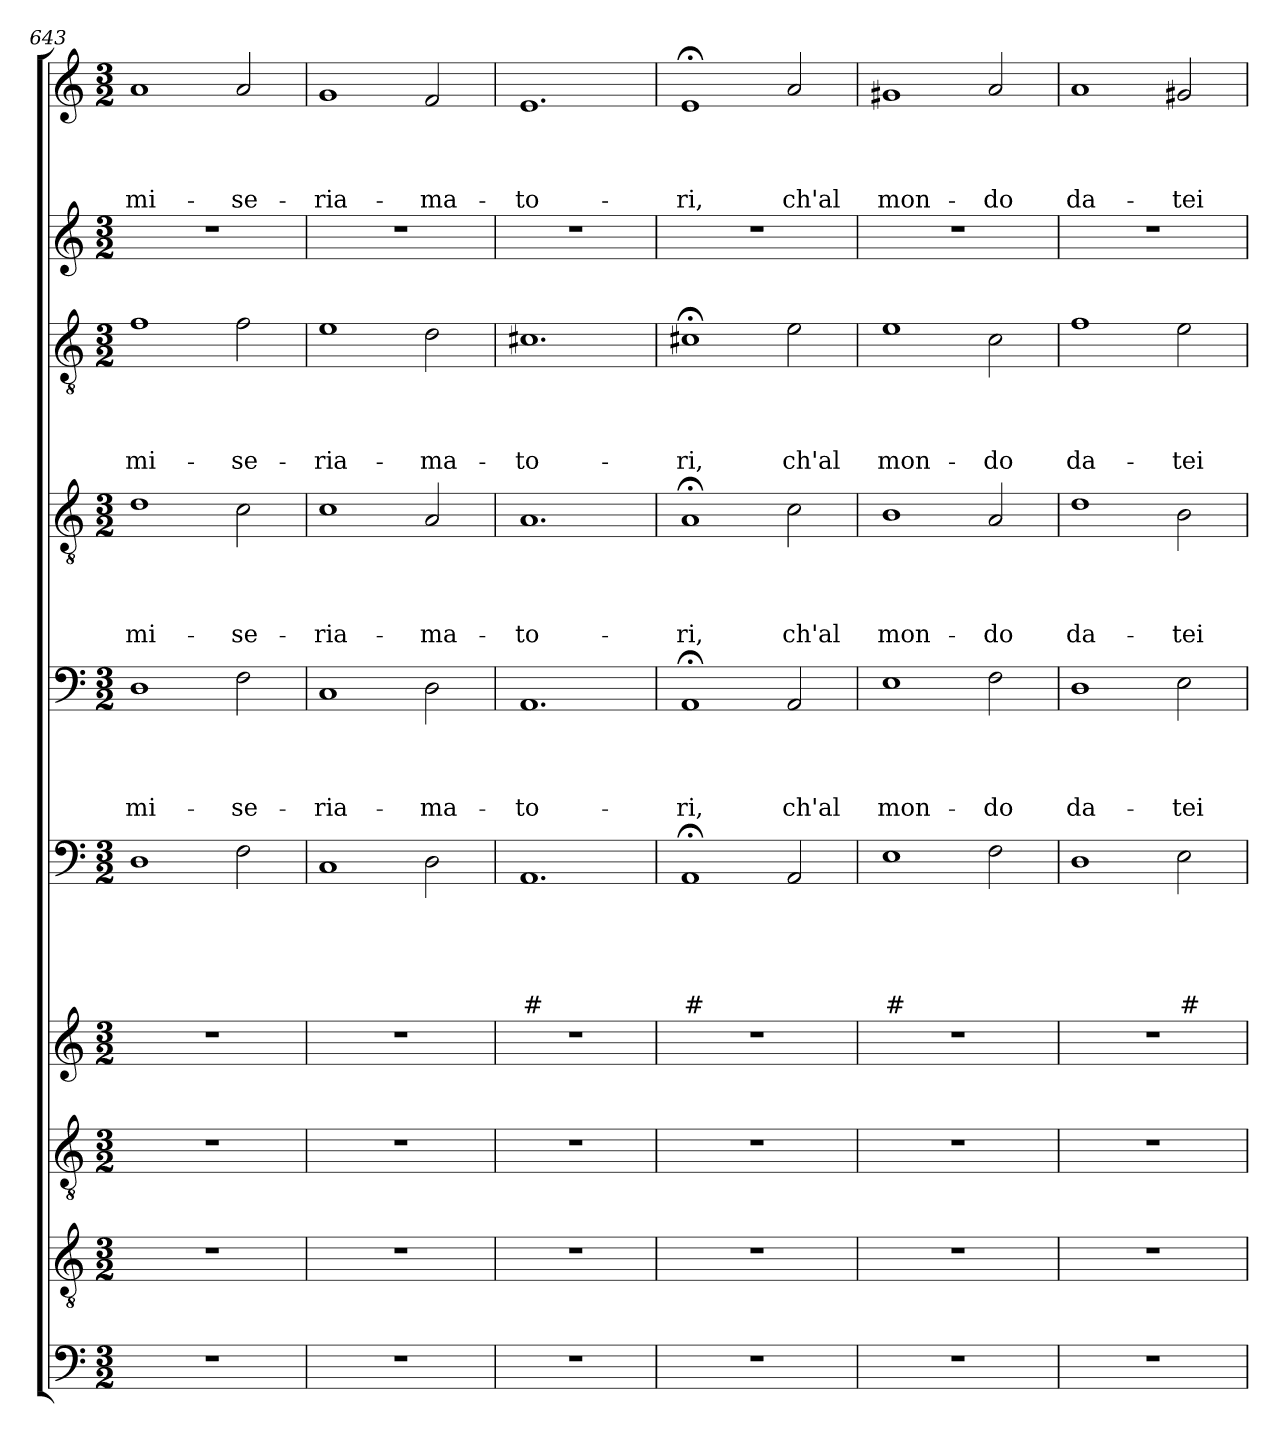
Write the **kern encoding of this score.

**kern	**kern	**kern	**kern	**kern	**text	**text	**text	**text	**text	**kern	**text	**text	**text	**text	**kern	**text	**text	**text	**text	**kern	**text	**text	**text	**text	**kern	**kern	**text	**text	**text	**text
*part10	*part9	*part8	*part7	*part6	*part6	*part6	*part6	*part6	*part6	*part5	*part5	*part5	*part5	*part5	*part4	*part4	*part4	*part4	*part4	*part3	*part3	*part3	*part3	*part3	*part2	*part1	*part1	*part1	*part1	*part1
*staff10	*staff9	*staff8	*staff7	*staff6	*staff6	*staff6	*staff6	*staff6	*staff6	*staff5	*staff5	*staff5	*staff5	*staff5	*staff4	*staff4	*staff4	*staff4	*staff4	*staff3	*staff3	*staff3	*staff3	*staff3	*staff2	*staff1	*staff1	*staff1	*staff1	*staff1
*clefF4	*clefGv2	*clefGv2	*clefG2	*clefF4	*	*	*	*	*	*clefF4	*	*	*	*	*clefGv2	*	*	*	*	*clefGv2	*	*	*	*	*clefG2	*clefG2	*	*	*	*
*k[]	*k[]	*k[]	*k[]	*k[]	*	*	*	*	*	*k[]	*	*	*	*	*k[]	*	*	*	*	*k[]	*	*	*	*	*k[]	*k[]	*	*	*	*
*C:	*C:	*C:	*C:	*C:	*	*	*	*	*	*C:	*	*	*	*	*C:	*	*	*	*	*C:	*	*	*	*	*C:	*C:	*	*	*	*
*M3/2	*M3/2	*M3/2	*M3/2	*M3/2	*	*	*	*	*	*M3/2	*	*	*	*	*M3/2	*	*	*	*	*M3/2	*	*	*	*	*M3/2	*M3/2	*	*	*	*
=643	=643	=643	=643	=643	=643	=643	=643	=643	=643	=643	=643	=643	=643	=643	=643	=643	=643	=643	=643	=643	=643	=643	=643	=643	=643	=643	=643	=643	=643	=643
1.r	1.r	1.r	1.r	1D	.	.	.	.	.	1D	.	.	.	mi-	1d	.	.	.	mi-	1f	.	.	.	mi-	1.r	1a	.	.	.	mi-
.	.	.	.	2F\	.	.	.	.	.	2F\	.	.	.	-se-	2c\	.	.	.	-se-	2f\	.	.	.	-se-	.	2a/	.	.	.	-se-
=644	=644	=644	=644	=644	=644	=644	=644	=644	=644	=644	=644	=644	=644	=644	=644	=644	=644	=644	=644	=644	=644	=644	=644	=644	=644	=644	=644	=644	=644	=644
1.r	1.r	1.r	1.r	1C	.	.	.	.	.	1C	.	.	.	-ria-	1c	.	.	.	-ria-	1e	.	.	.	-ria-	1.r	1g	.	.	.	-ria-
.	.	.	.	2D\	.	.	.	.	.	2D\	.	.	.	-ma-	2A/	.	.	.	-ma-	2d\	.	.	.	-ma-	.	2f/	.	.	.	-ma-
=645	=645	=645	=645	=645	=645	=645	=645	=645	=645	=645	=645	=645	=645	=645	=645	=645	=645	=645	=645	=645	=645	=645	=645	=645	=645	=645	=645	=645	=645	=645
1.r	1.r	1.r	1.r	1.AA	.	.	.	.	#	1.AA	.	.	.	-to-	1.A	.	.	.	-to-	1.c#X	.	.	.	-to-	1.r	1.e	.	.	.	-to-
=646	=646	=646	=646	=646	=646	=646	=646	=646	=646	=646	=646	=646	=646	=646	=646	=646	=646	=646	=646	=646	=646	=646	=646	=646	=646	=646	=646	=646	=646	=646
1.r	1.r	1.r	1.r	1AA;<	.	.	.	.	#	1AA;<	.	.	.	-ri,	1A;<	.	.	.	-ri,	1c#X;<	.	.	.	-ri,	1.r	1e;<	.	.	.	-ri,
.	.	.	.	2AA/	.	.	.	.	.	2AA/	.	.	.	ch'al	2c\	.	.	.	ch'al	2e\	.	.	.	ch'al	.	2a/	.	.	.	ch'al
=647	=647	=647	=647	=647	=647	=647	=647	=647	=647	=647	=647	=647	=647	=647	=647	=647	=647	=647	=647	=647	=647	=647	=647	=647	=647	=647	=647	=647	=647	=647
1.r	1.r	1.r	1.r	1E	.	.	.	.	#	1E	.	.	.	mon-	1B	.	.	.	mon-	1e	.	.	.	mon-	1.r	1g#X	.	.	.	mon-
.	.	.	.	2F\	.	.	.	.	.	2F\	.	.	.	-do	2A/	.	.	.	-do	2c\	.	.	.	-do	.	2a/	.	.	.	-do
=648	=648	=648	=648	=648	=648	=648	=648	=648	=648	=648	=648	=648	=648	=648	=648	=648	=648	=648	=648	=648	=648	=648	=648	=648	=648	=648	=648	=648	=648	=648
1.r	1.r	1.r	1.r	1D	.	.	.	.	.	1D	.	.	.	da-	1d	.	.	.	da-	1f	.	.	.	da-	1.r	1a	.	.	.	da-
.	.	.	.	2E\	.	.	.	.	#	2E\	.	.	.	-tei	2B\	.	.	.	-tei	2e\	.	.	.	-tei	.	2g#X/	.	.	.	-tei
=	=	=	=	=	=	=	=	=	=	=	=	=	=	=	=	=	=	=	=	=	=	=	=	=	=	=	=	=	=	=
*-	*-	*-	*-	*-	*-	*-	*-	*-	*-	*-	*-	*-	*-	*-	*-	*-	*-	*-	*-	*-	*-	*-	*-	*-	*-	*-	*-	*-	*-	*-
